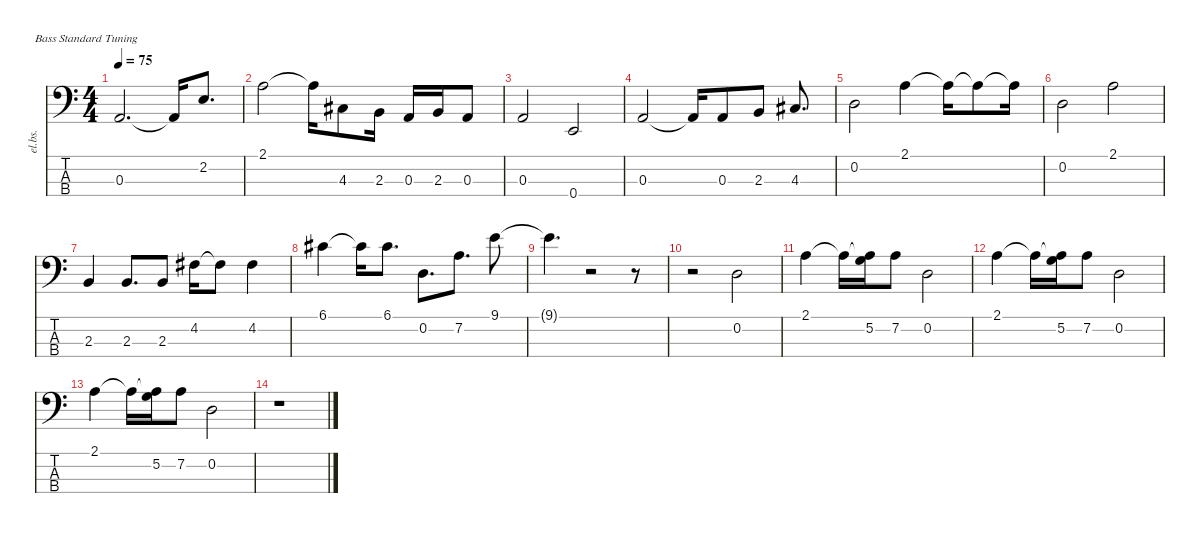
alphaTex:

\defaultSystemsLayout 4
\hideDynamics
\bracketExtendMode nobrackets
\otherSystemsTrackNameOrientation horizontal
\track ("Bass" "el.bs.") {instrument electricbassfinger}
\staff {score tabs}
\tuning (G2 D2 A1 E1)
\ts (4 4)
\tempo 75
\clef f4
\ks c
0.3.2{d dy f beam Up} 0.3{t}.16{beam Up} 2.2.8{d dy ff beam Up} |
2.1.2{dy f beam Down} 2.1{t}.16{beam Down} 4.3{acc #}.8{beam Down} 2.3.16{beam Down} 0.3.16{beam Up} 2.3.16{beam Up} 0.3.8{beam Up} |
0.3.2{beam Up} 0.4.2{beam Up} |
0.3.2{beam Up} 0.3{t}.16{beam Up} 0.3.8{beam Up} 2.3.8{beam Up} 4.3{acc #}.8{d beam Up} |
0.2.2{beam Down} 2.1.4{dy ff beam Down} 2.1{t}.16{dy f beam Down} 2.1{t}.8{beam Down} 2.1{t}.16{beam Down} |
0.2.2{beam Down} 2.1.2{dy ff beam Down} |
2.3.4{dy f beam Up} 2.3.8{d beam Up} 2.3.8{beam Up} 4.2{acc #}.16{dy ff beam Down} 4.2{t acc #}.8{dy f beam Down} 4.2{acc #}.4{dy ff beam Down} |
6.1{acc #}.4{beam Down} 6.1{t acc #}.16{dy f beam Down} 6.1{acc #}.8{d dy ff beam Down} 0.2.8{d dy f beam Down} 7.2.8{d beam Down} 9.1.8{dy mf beam Down} |
9.1{t}.4{d dy f beam Down} r.2{beam Down} r.8{beam Down} |
r.2{beam Down} 0.2.2{beam Down} |
2.1.4{beam Down} 2.1{t}.16{beam Down} (2.1{t} 5.2).16{beam Down} 7.2.8{beam Down} 0.2.2{beam Down} |
2.1.4{beam Down} 2.1{t}.16{beam Down} (2.1{t} 5.2).16{beam Down} 7.2.8{beam Down} 0.2.2{beam Down} |
2.1.4{beam Down} 2.1{t}.16{beam Down} (2.1{t} 5.2).16{beam Down} 7.2.8{beam Down} 0.2.2{beam Down} |
r.1{beam Down}
